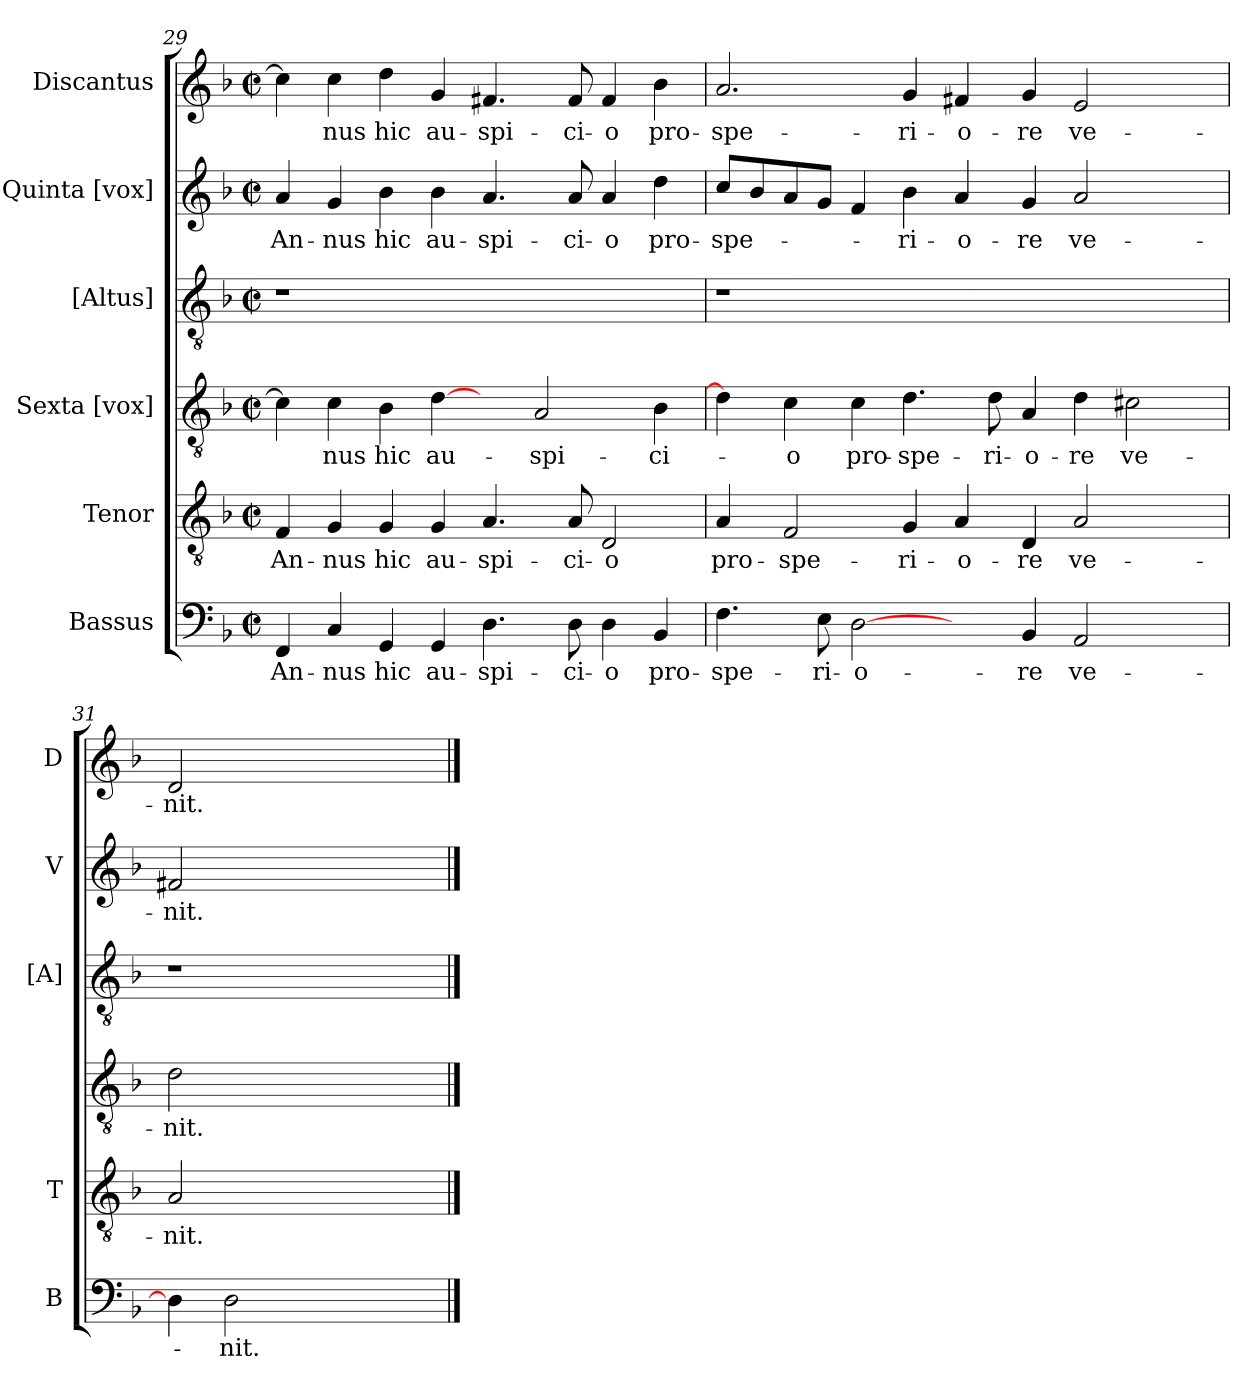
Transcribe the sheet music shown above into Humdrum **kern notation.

**kern	**text	**kern	**text	**kern	**text	**kern	**kern	**text	**kern	**text
*part6	*part6	*part5	*part5	*part4	*part4	*part3	*part2	*part2	*part1	*part1
*staff6	*staff6	*staff5	*staff5	*staff4	*staff4	*staff3	*staff2	*staff2	*staff1	*staff1
*I"Bassus	*	*I"Tenor	*	*I"Sexta [vox]	*	*I"[Altus]	*I"Quinta [vox]	*	*I"Discantus	*
*I'B	*	*I'T	*	*	*	*I'[A]	*I'V	*	*I'D	*
*clefF4	*	*clefGv2	*	*clefGv2	*	*clefGv2	*clefG2	*	*clefG2	*
*k[b-]	*	*k[b-]	*	*k[b-]	*	*k[b-]	*k[b-]	*	*k[b-]	*
*F:	*	*F:	*	*F:	*	*F:	*F:	*	*F:	*
*M2/2	*	*M2/2	*	*M2/2	*	*M2/2	*M2/2	*	*M2/2	*
*met(c|)	*	*met(c|)	*	*met(c|)	*	*met(c|)	*met(c|)	*	*met(c|)	*
=29	=29	=29	=29	=29	=29	=29	=29	=29	=29	=29
4FF/	An-	4F/	An-	4c\]	.	1r	4a/	An-	4cc\]	.
4C/	-nus	4G/	-nus	4c\	-nus	.	4g/	-nus	4cc\	-nus
4GG/	hic	4G/	hic	4B-\	hic	.	4b-\	hic	4dd\	hic
4GG/	au-	4G/	au-	[4d\	au-	.	4b-\	au-	4g/	au-
4.D\	-spi-	4.A/	-spi-	4ryy	.	1ryy	4.a/	-spi-	4.f#X/	-spi-
.	.	.	.	2A/	-spi-	.	.	.	.	.
8D\	-ci-	8A/	-ci-	.	.	.	8a/	-ci-	8f#/	-ci-
4D\	-o	2D/	-o	.	.	.	4a/	-o	4f#/	-o
4BB-/	pro-	.	.	4B-\	-ci-	.	4dd\	pro-	4b-\	pro-
!!LO:LB:g=z
=30	=30	=30	=30	=30	=30	=30	=30	=30	=30	=30
4.F\	-spe-	4A/	pro-	4d\]	.	1r	8cc/L	-spe-	2.a/	-spe-
.	.	.	.	.	.	.	8b-/	.	.	.
.	.	2F/	-spe-	4c\	-o	.	8a/	.	.	.
8E\	-ri-	.	.	.	.	.	8g/J	.	.	.
[2D\	-o-	.	.	4c\	pro-	.	4f/	.	.	.
.	.	4G/	-ri-	4.d\	-spe-	.	4b-\	-ri-	4g/	-ri-
4ryy	.	4A/	-o-	.	.	1ryy	4a/	-o-	4f#X/	-o-
.	.	.	.	8d\	-ri-	.	.	.	.	.
4BB-/	-re	4D/	-re	4A/	-o-	.	4g/	-re	4g/	-re
2AA/	ve-	2A/	ve-	4d\	-re	.	2a/	ve-	2e/	ve-
.	.	.	.	2c#X\	ve-	.	.	.	.	.
4ryy	.	4ryy	.	.	.	4ryy	4ryy	.	4ryy	.
=31	=31	=31	=31	=31	=31	=31	=31	=31	=31	=31
4D\]	.	2A/	-nit.	2d\	-nit.	1r	2f#X/	-nit.	2d/	-nit.
2D\	-nit.	.	.	.	.	.	.	.	.	.
.	.	2ryy	.	2ryy	.	.	2ryy	.	2ryy	.
2ryy	.	.	.	.	.	.	.	.	.	.
.	.	4ryy	.	4ryy	.	4ryy	4ryy	.	4ryy	.
==	==	==	==	==	==	==	==	==	==	==
*-	*-	*-	*-	*-	*-	*-	*-	*-	*-	*-
